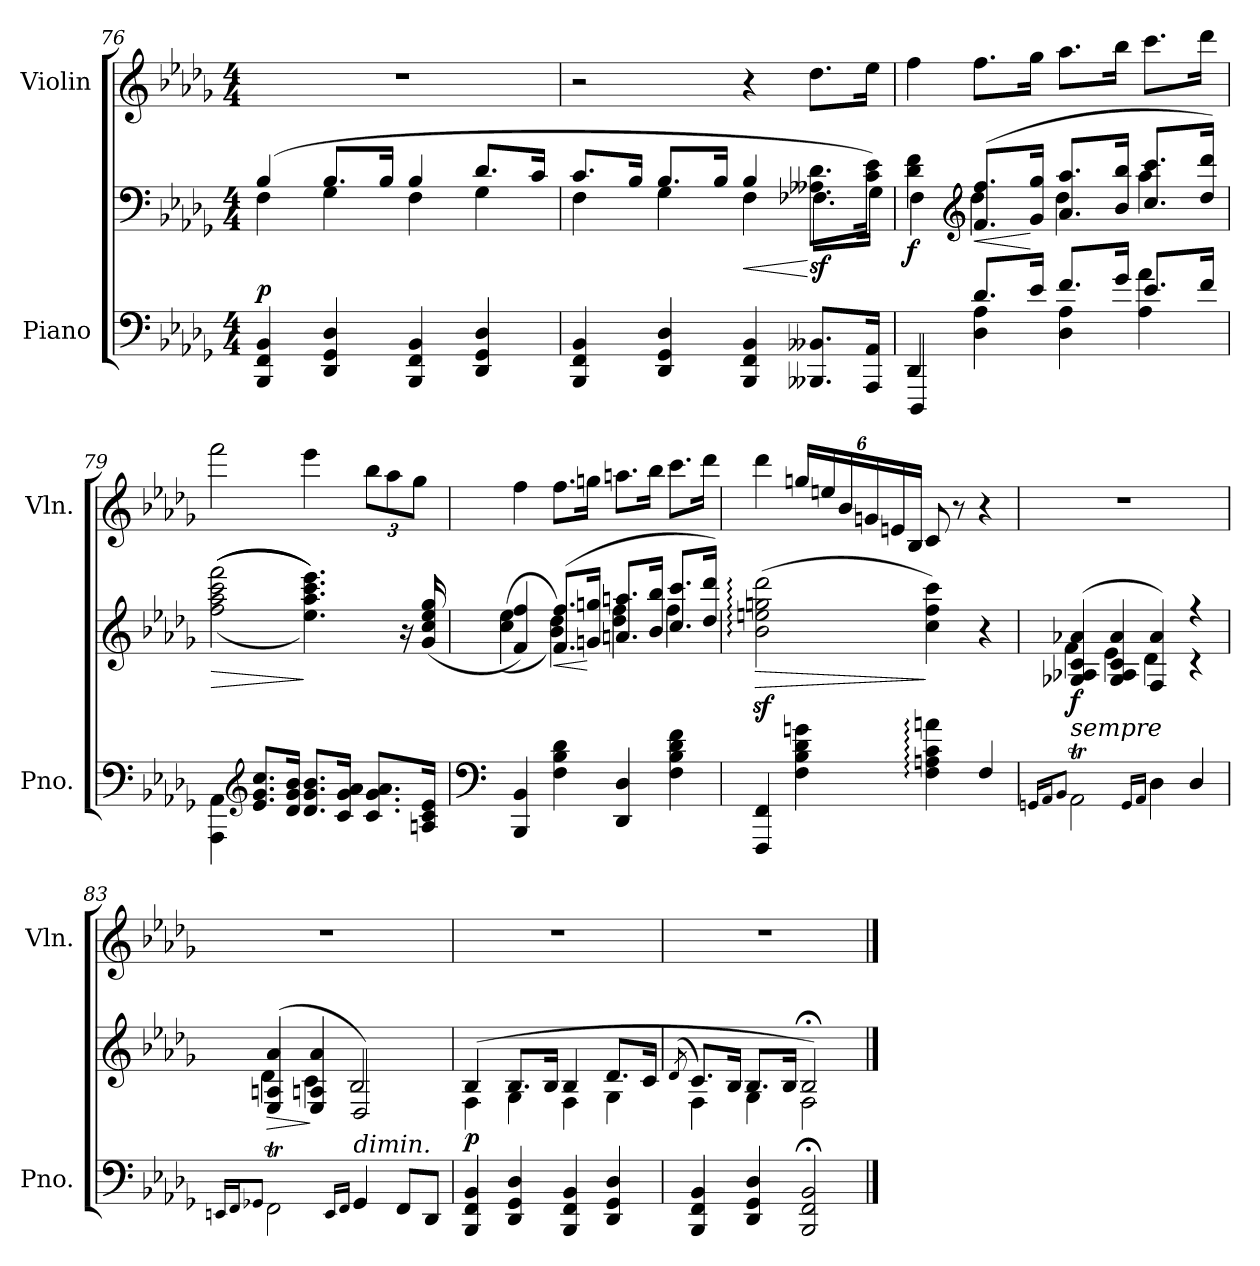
**kern	**kern	**dynam	**kern
*part2	*part2	*part2	*part1
*staff3	*staff2	*staff2/3	*staff1
*I"Piano	*	*	*I"Violin
*I'Pno.	*	*	*I'Vln.
!!LO:LB:g=z
*clefF4	*clefF4	*	*clefG2
*k[b-e-a-d-g-]	*k[b-e-a-d-g-]	*	*k[b-e-a-d-g-]
*M4/4	*M4/4	*	*M4/4
=76	=76	=76	=76
*	*^	*	*
!	!	!	!LO:DY:a=2	!
4BBB-/ 4FF/ 4BB-/	(4B-/	4F\	p	1r
4DD-/ 4GG-/ 4D-/	8.B-/L	4G-\	.	.
.	16B-/Jk	.	.	.
4BBB-/ 4FF/ 4BB-/	4B-/	4F\	.	.
4DD-/ 4GG-/ 4D-/	8.d-/L	4G-\	.	.
.	16c/Jk	.	.	.
=77	=77	=77	=77	=77
4BBB-/ 4FF/ 4BB-/	8.c/L	4F\	.	2r
.	16B-/Jk	.	.	.
4DD-/ 4GG-/ 4D-/	8.B-/L	4G-\	.	.
.	16B-/Jk	.	.	.
!	!	!	!LO:HP:b	!
4BBB-/ 4FF/ 4BB-/	4B-/	4F\	<	4r
!	!	!	!LO:DY:n=1:b	!
8.BBB--X/ 8.BB--X/L	8.A--X\ 8.d-\L	8.F-X\L	[ sf	8.dd-\L
16AAA-/ 16AA-/Jk	16c\ 16e-\Jk)	16G-\Jk	.	16ee-\Jk
=78	=78	=78	=78	=78
*^	*	*	*	*
!	!	!	!	!LO:DY:b	!
4DD-/	4DDD-/	4d-\ 4f\	4F\	f	4ff\
*	*	*clefG2	*	*	*
!	!	!	!	!LO:HP:b	!
8.d-/L	4D-\ 4A-\	(8.f/ 8.ff/L	4dd-\	<	8.ff\L
16e-/Jk	.	16g-/ 16gg-/Jk	.	[	16gg-\Jk
8.f/L	4D-\ 4A-\	8.a-/ 8.aa-/L	4dd-\	.	8.aa-\L
16g-/Jk	.	16b-/ 16bb-/Jk	.	.	16bb-\Jk
8.e-/L	4A-\ 4a-\	8.cc/ 8.ccc/L	4aa-\	.	8.ccc\L
16f/Jk	.	16dd-/ 16ddd-/Jk)	.	.	16ddd-\Jk
*v	*v	*	*	*	*
*	*v	*v	*	*
!!LO:PB:g=z
=79	=79	=79	=79
!	!	!LO:HP:b	!
4AAA-\ 4AA-\	((((2ff\ 2aa-\ 2ccc\ 2fff\	>	2fff\
*clefG2	*	*	*
8.e-/ 8.g-/ 8.cc/L	.	.	.
16d-/ 16g-/ 16b-/Jk	.	.	.
8.d-/ 8.g-/ 8.b-/L	4.ee-\ 4.aa-\ 4.ccc\ 4.eee-\))))	]	4eee-\
16c/ 16g-/ 16a-/Jk	.	.	.
*	*	*	*Xbrackettup
8.c/ 8.g-/ 8.a-/L	.	.	12bb-\L
.	.	.	12aa-\
.	16r	.	.
.	.	.	12gg-\J
16An/ 16c/ 16e-/Jk	(16g-/ 16cc/ 16ee-/ 16gg-/	.	.
=80	=80	=80	=80
*clefF4	*	*	*
*	*^	*	*
4BBB-/ 4BB-/	4f/ 4ff/)	((4cc\ 4ee-\	.	4ff\
!	!	!	!LO:HP:b	!
4F\ 4B-\ 4d-\	(8.f/ 8.ff/L	4b-\ 4dd-\))	<	8.ff\L
.	16gn/ 16ggn/Jk	.	[	16ggn\Jk
4DD-/ 4D-/	8.an/ 8.aan/L	4dd-\ 4ff\	.	8.aan\L
.	16b-/ 16bb-/Jk	.	.	16bb-\Jk
4F\ 4B-\ 4d-\ 4f\	8.cc/ 8.ccc/L	4ff\	.	8.ccc\L
.	16dd-/ 16ddd-/Jk)	.	.	16ddd-\Jk
*	*v	*v	*	*
!!LO:LB:g=z
=81	=81	=81	=81
!	!	!LO:HP:b	!
4FFF/ 4FF/	(2b-\z<: 2een\z<: 2ggn\z<: 2ddd-\z<:	>	4ddd-\
4F\ 4B-\ 4d-\ 4gn\	.	.	24ggn/LL
.	.	.	24een/
.	.	.	24b-/
.	.	.	24gn/
.	.	.	24en/
.	.	.	24B-/JJ
4F\: 4An\: 4c\: 4an\:	4cc\ 4ff\ 4ccc\)	]	8c/
.	.	.	8r
4F/	4r	.	4r
=82	=82	=82	=82
16qGGn/LL	.	.	.
16qAA-/J	.	.	.
8qBB-/J	.	.	.
*	*clefF4	*	*
*	*^	*	*
!LO:TX:a:i:t=sempre	!	!	!	!
!	!	!	!LO:DY:b	!
2AA-T\	(4G-X/ 4A-X/ 4c/ 4a-X/	4f\	f	1r
.	4G-/ 4A-/ 4c/ 4a-/	4e-\	.	.
16qGG/LL	.	.	.	.
16qAA-/JJ	.	.	.	.
4D-\	4F/ 4a-/)	4d-\	.	.
4D-/	4r	4r	.	.
=83	=83	=83	=83	=83
16qEEn/LL	.	.	.	.
16qFF/J	.	.	.	.
8qGG-X/J	.	.	.	.
!	!	!	!LO:HP:b	!
2FFt\	(4E-/ 4An/ 4a-/	4d-\	>	1r
.	4E-/ 4An/ 4a-/	4c\	]	.
16qEE/LL	.	.	.	.
16qFF/JJ	.	.	.	.
!LO:TX:a:i:t=dimin.	!	!	!	!
4GG-/	2D-/)	2B-/	.	.
8FF/L	.	.	.	.
8DD-/J	.	.	.	.
!!LO:LB:g=z
=84	=84	=84	=84	=84
!	!	!	!LO:DY:b	!
4BBB-/ 4FF/ 4BB-/	(4B-/	4F\	p	1r
4DD-/ 4GG-/ 4D-/	8.B-/L	4G-\	.	.
.	16B-/Jk	.	.	.
4BBB-/ 4FF/ 4BB-/	4B-/	4F\	.	.
4DD-/ 4GG-/ 4D-/	8.d-/L	4G-\	.	.
.	16c/Jk	.	.	.
=85	=85	=85	=85	=85
.	(8qd-/	.	.	.
4BBB-/ 4FF/ 4BB-/	8.c/L)	4F\	.	1r
.	16B-/Jk	.	.	.
4DD-/ 4GG-/ 4D-/	8.B-/L	4G-\	.	.
.	16B-/Jk	.	.	.
2BBB-/; 2FF/; 2BB-/;	2B-;</)	2F\	.	.
*	*v	*v	*	*
==	==	==	==
*-	*-	*-	*-
